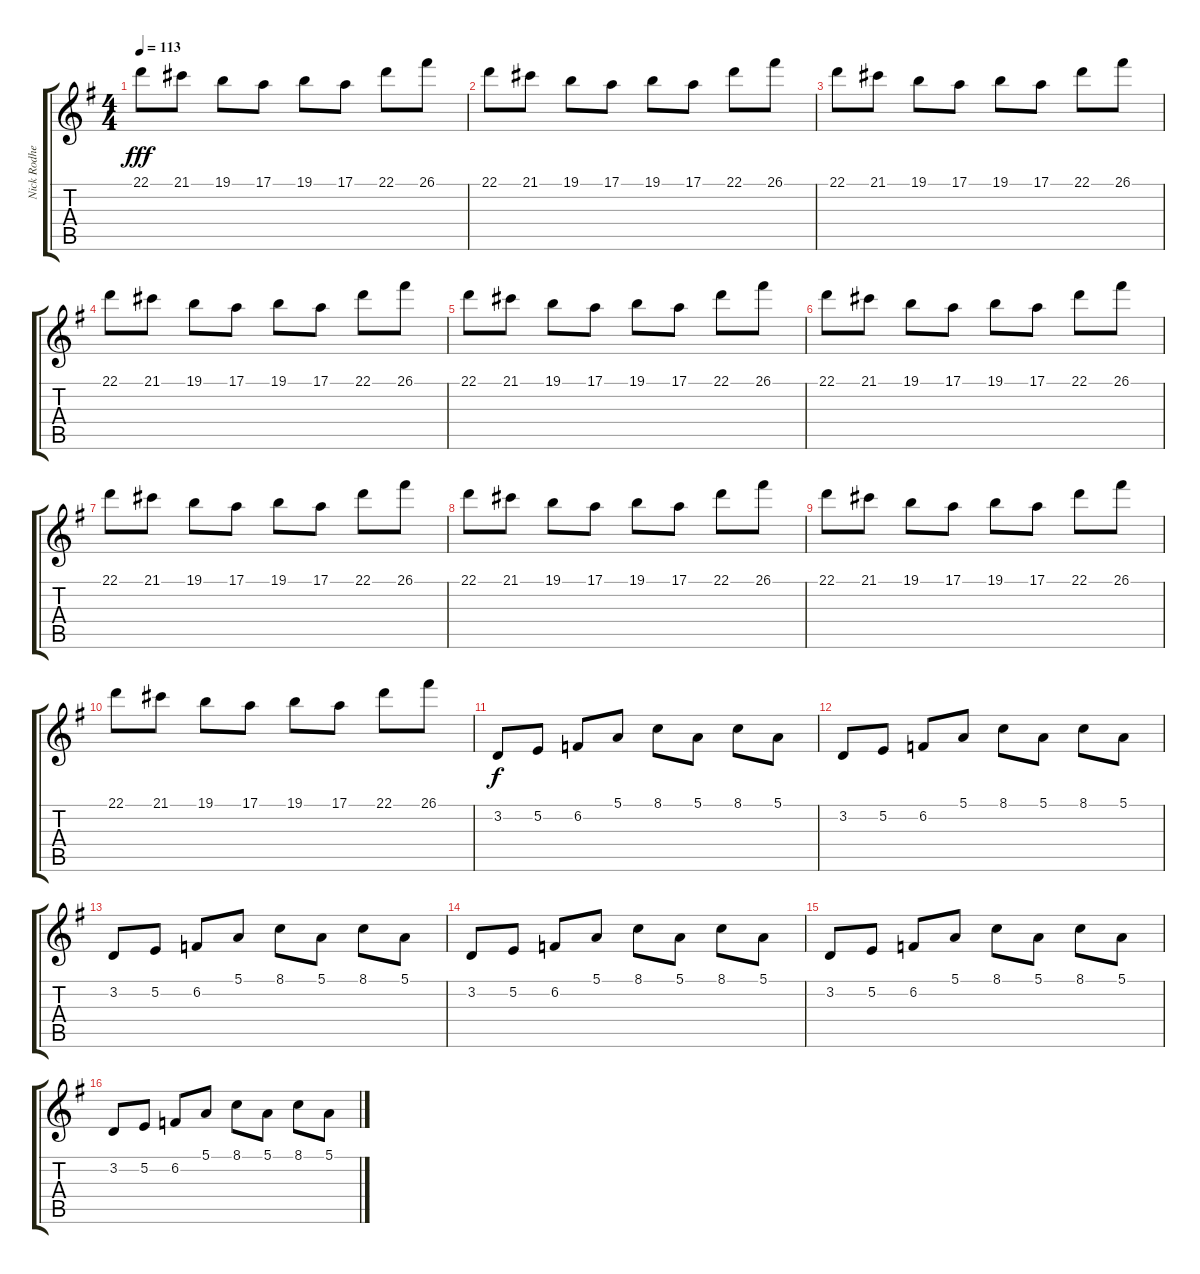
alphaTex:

\track ("Nick Rodhes" "Nick Rodhe") {instrument lead8bassandlead}
\staff {score tabs}
\tuning (E4 B3 G3 D3 A2 E2) {hide}
\ts (4 4)
\tempo 113
\clef g2
\ks g
22.1.8{dy fff} 21.1.8 19.1.8 17.1.8 19.1.8 17.1.8 22.1.8 26.1.8 |
22.1.8 21.1.8 19.1.8 17.1.8 19.1.8 17.1.8 22.1.8 26.1.8 |
22.1.8 21.1.8 19.1.8 17.1.8 19.1.8 17.1.8 22.1.8 26.1.8 |
22.1.8 21.1.8 19.1.8 17.1.8 19.1.8 17.1.8 22.1.8 26.1.8 |
22.1.8 21.1.8 19.1.8 17.1.8 19.1.8 17.1.8 22.1.8 26.1.8 |
22.1.8 21.1.8 19.1.8 17.1.8 19.1.8 17.1.8 22.1.8 26.1.8 |
22.1.8 21.1.8 19.1.8 17.1.8 19.1.8 17.1.8 22.1.8 26.1.8 |
22.1.8 21.1.8 19.1.8 17.1.8 19.1.8 17.1.8 22.1.8 26.1.8 |
22.1.8 21.1.8 19.1.8 17.1.8 19.1.8 17.1.8 22.1.8 26.1.8 |
22.1.8 21.1.8 19.1.8 17.1.8 19.1.8 17.1.8 22.1.8 26.1.8 |
3.2.8{dy f} 5.2.8 6.2.8 5.1.8 8.1.8 5.1.8 8.1.8 5.1.8 |
3.2.8 5.2.8 6.2.8 5.1.8 8.1.8 5.1.8 8.1.8 5.1.8 |
3.2.8 5.2.8 6.2.8 5.1.8 8.1.8 5.1.8 8.1.8 5.1.8 |
3.2.8 5.2.8 6.2.8 5.1.8 8.1.8 5.1.8 8.1.8 5.1.8 |
3.2.8 5.2.8 6.2.8 5.1.8 8.1.8 5.1.8 8.1.8 5.1.8 |
3.2.8 5.2.8 6.2.8 5.1.8 8.1.8 5.1.8 8.1.8 5.1.8
